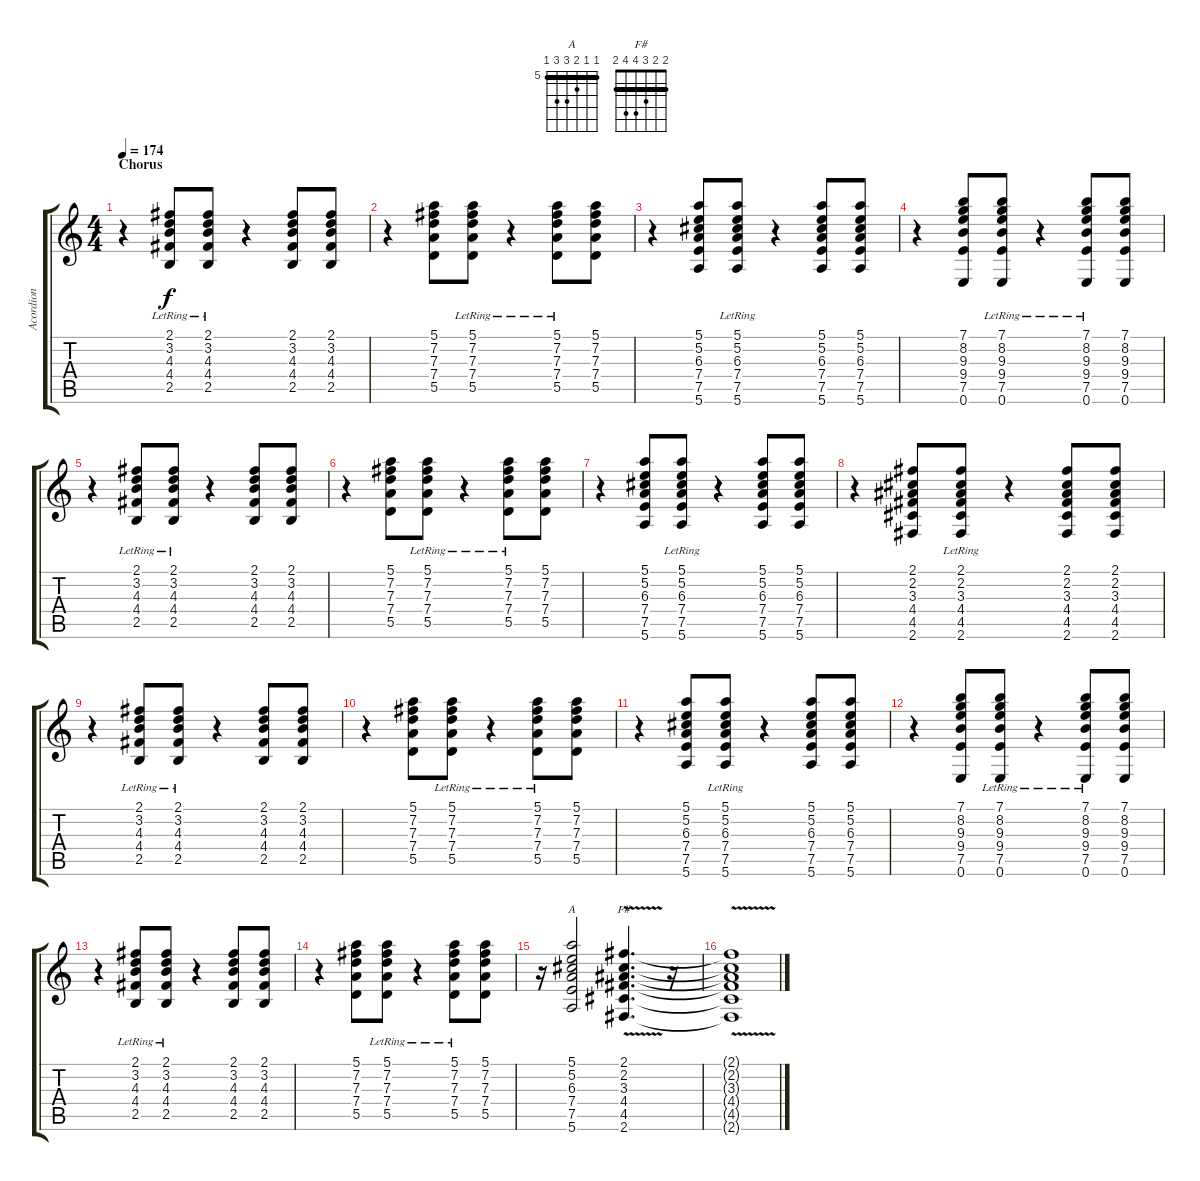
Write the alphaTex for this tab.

\track ("Acordion" "Acordion") {instrument electricguitarclean}
\staff {score tabs}
\tuning (E4 B3 G3 D3 A2 E2) {hide}
\chord ("A" 5 5 6 7 7 5) {firstfret 5 barre 5}
\chord ("F#" 2 2 3 4 4 2) {barre 2}
\ts (4 4)
\section ("" "Chorus")
\tempo 174
\clef g2
\ks c
r.4{dy f} (2.1{lr} 3.2{lr} 4.3{lr} 4.4{lr} 2.5{lr}).8 (2.1{lr} 3.2{lr} 4.3{lr} 4.4{lr} 2.5{lr}).8 r.4 (2.1 3.2 4.3 4.4 2.5).8 (2.1 3.2 4.3 4.4 2.5).8 |
r.4 (5.1 7.2 7.3 7.4 5.5).8 (5.1{lr} 7.2{lr} 7.3{lr} 7.4{lr} 5.5{lr}).8 r.4 (5.1{lr} 7.2{lr} 7.3{lr} 7.4{lr} 5.5{lr}).8 (5.1 7.2 7.3 7.4 5.5).8 |
r.4 (5.1 5.2 6.3 7.4 7.5 5.6).8 (5.1{lr} 5.2{lr} 6.3{lr} 7.4{lr} 7.5{lr} 5.6{lr}).8 r.4 (5.1 5.2 6.3 7.4 7.5 5.6).8 (5.1 5.2 6.3 7.4 7.5 5.6).8 |
r.4 (7.1 8.2 9.3 9.4 7.5 0.6).8 (7.1{lr} 8.2{lr} 9.3{lr} 9.4{lr} 7.5{lr} 0.6{lr}).8 r.4 (7.1{lr} 8.2{lr} 9.3{lr} 9.4{lr} 7.5{lr} 0.6{lr}).8 (7.1 8.2 9.3 9.4 7.5 0.6).8 |
r.4 (2.1{lr} 3.2{lr} 4.3{lr} 4.4{lr} 2.5{lr}).8 (2.1{lr} 3.2{lr} 4.3{lr} 4.4{lr} 2.5{lr}).8 r.4 (2.1 3.2 4.3 4.4 2.5).8 (2.1 3.2 4.3 4.4 2.5).8 |
r.4 (5.1 7.2 7.3 7.4 5.5).8 (5.1{lr} 7.2{lr} 7.3{lr} 7.4{lr} 5.5{lr}).8 r.4 (5.1{lr} 7.2{lr} 7.3{lr} 7.4{lr} 5.5{lr}).8 (5.1 7.2 7.3 7.4 5.5).8 |
r.4 (5.1 5.2 6.3 7.4 7.5 5.6).8 (5.1{lr} 5.2{lr} 6.3{lr} 7.4{lr} 7.5{lr} 5.6{lr}).8 r.4 (5.1 5.2 6.3 7.4 7.5 5.6).8 (5.1 5.2 6.3 7.4 7.5 5.6).8 |
r.4 (2.1 2.2 3.3 4.4 4.5 2.6).8 (2.1{lr} 2.2{lr} 3.3{lr} 4.4{lr} 4.5{lr} 2.6{lr}).8 r.4 (2.1 2.2 3.3 4.4 4.5 2.6).8 (2.1 2.2 3.3 4.4 4.5 2.6).8 |
r.4 (2.1{lr} 3.2{lr} 4.3{lr} 4.4{lr} 2.5{lr}).8 (2.1{lr} 3.2{lr} 4.3{lr} 4.4{lr} 2.5{lr}).8 r.4 (2.1 3.2 4.3 4.4 2.5).8 (2.1 3.2 4.3 4.4 2.5).8 |
r.4 (5.1 7.2 7.3 7.4 5.5).8 (5.1{lr} 7.2{lr} 7.3{lr} 7.4{lr} 5.5{lr}).8 r.4 (5.1{lr} 7.2{lr} 7.3{lr} 7.4{lr} 5.5{lr}).8 (5.1 7.2 7.3 7.4 5.5).8 |
r.4 (5.1 5.2 6.3 7.4 7.5 5.6).8 (5.1{lr} 5.2{lr} 6.3{lr} 7.4{lr} 7.5{lr} 5.6{lr}).8 r.4 (5.1 5.2 6.3 7.4 7.5 5.6).8 (5.1 5.2 6.3 7.4 7.5 5.6).8 |
r.4 (7.1 8.2 9.3 9.4 7.5 0.6).8 (7.1{lr} 8.2{lr} 9.3{lr} 9.4{lr} 7.5{lr} 0.6{lr}).8 r.4 (7.1{lr} 8.2{lr} 9.3{lr} 9.4{lr} 7.5{lr} 0.6{lr}).8 (7.1 8.2 9.3 9.4 7.5 0.6).8 |
r.4 (2.1{lr} 3.2{lr} 4.3{lr} 4.4{lr} 2.5{lr}).8 (2.1{lr} 3.2{lr} 4.3{lr} 4.4{lr} 2.5{lr}).8 r.4 (2.1 3.2 4.3 4.4 2.5).8 (2.1 3.2 4.3 4.4 2.5).8 |
r.4 (5.1 7.2 7.3 7.4 5.5).8 (5.1{lr} 7.2{lr} 7.3{lr} 7.4{lr} 5.5{lr}).8 r.4 (5.1{lr} 7.2{lr} 7.3{lr} 7.4{lr} 5.5{lr}).8 (5.1 7.2 7.3 7.4 5.5).8 |
r.16 (5.1 5.2 6.3 7.4 7.5 5.6).2{ch "A"} (2.1 2.2 3.3 4.4 4.5 2.6{v}).4{d ch "F#"} r.16 |
(2.1{t} 2.2{t} 3.3{t} 4.4{t} 4.5{t} 2.6{t}).1
